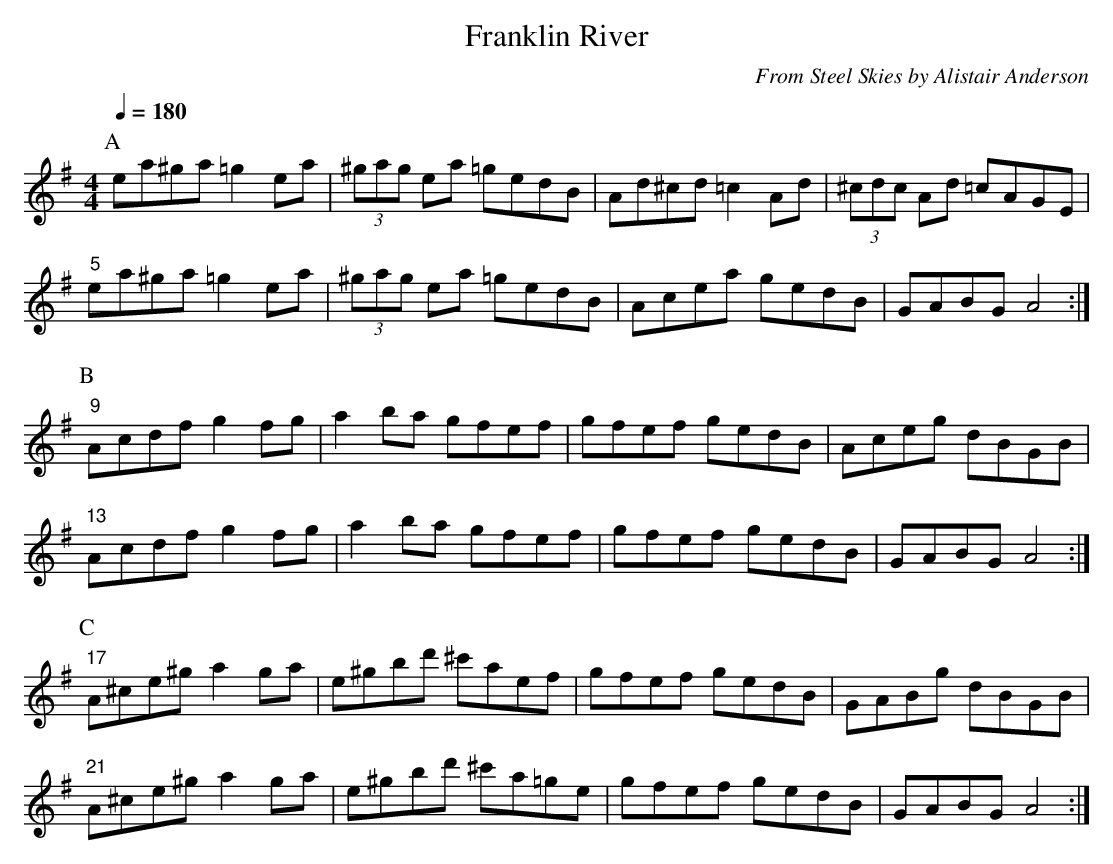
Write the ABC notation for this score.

X:1
T:Franklin River
C:From Steel Skies by Alistair Anderson
Q:1/4=180
M:4/4
L:1/8
K:A Dorion
P:A
ea^ga =g2 ea | (3^gag ea =gedB | Ad^cd =c2 Ad | (3^cdc Ad =cAGE |
"5"eat^ga =g2 ea | (3^gag ea =gedB | Acea gedB | GABG A4 :|
P:B
"9"Acdf g2 fg | a2 ba gfef | gfef gedB |Aceg dBGB |
"13"Acdf g2 fg | a2 ba gfef | gfef gedB | GABG A4 :|
P:C
"17"A^ce^g a2 ga | e^gbd' ^c'aef | gfef gedB | GABg dBGB |
"21"A^ce^g a2 ga | e^gbd' ^c'a=ge | gfef gedB | GABG A4 :|
